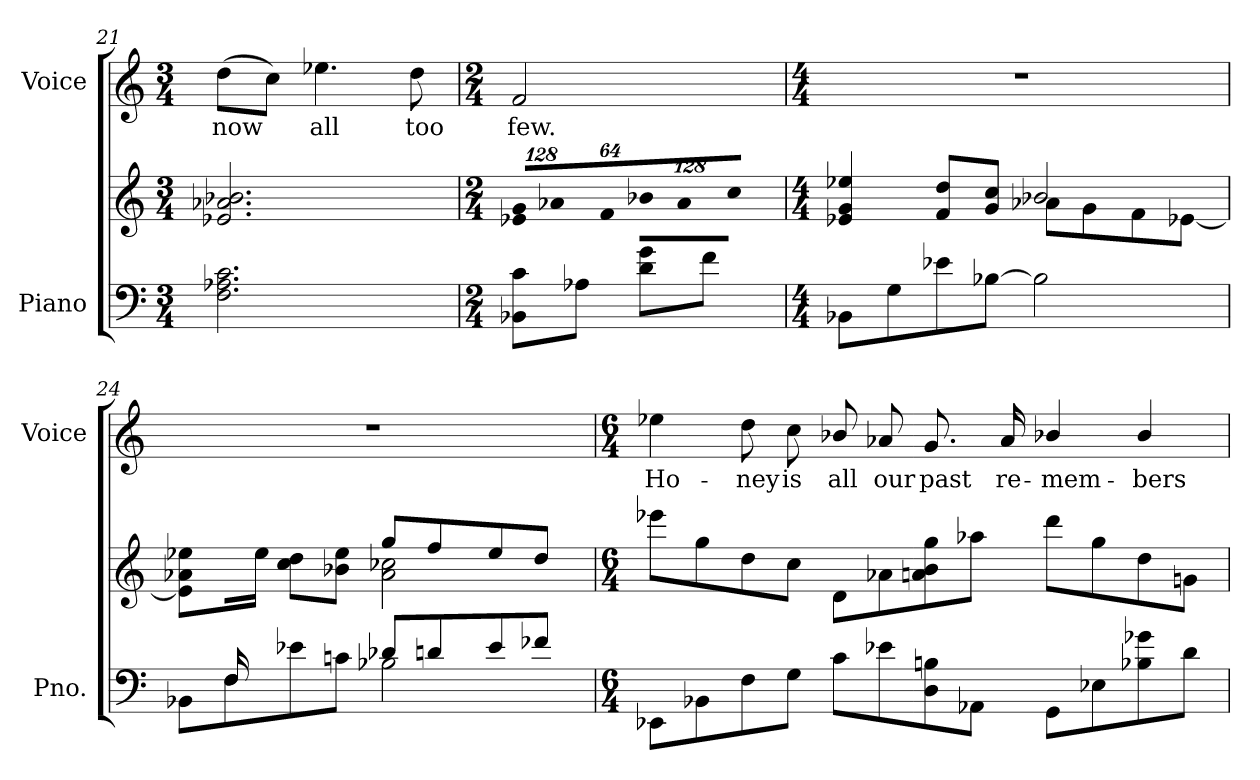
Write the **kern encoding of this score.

**kern	**kern	**kern	**text
*part2	*part2	*part1	*part1
*staff3	*staff2	*staff1	*staff1
*I"Piano	*	*I"Voice	*
*I'Pno.	*	*I'Voice	*
*clefF4	*clefG2	*clefG2	*
*k[]	*k[]	*k[]	*
*C:	*C:	*C:	*
*M3/4	*M3/4	*M3/4	*
=21	=21	=21	=21
!	!	!	!LO:LY:b:color=#000000
2.Fi\ 2.A-Xi 2.ci	2.e-Xi/ 2.a-Xi 2.b-Xi	(8ddi\L	now
.	.	8cci\J)	.
!	!	!	!LO:LY:b:color=#000000
.	.	4.ee-Xi\	all
!	!	!	!LO:LY:b:color=#000000
.	.	8ddi\	too
=22	=22	=22	=22
*M2/4	*M2/4	*M2/4	*
*	*Xbrackettup	*	*
!	!LO:N:vis=8	!	!
!	!	!	!LO:LY:b:color=#000000
8BB-Xi\ 8ciL	1024%85e-Xi/ 1024%85giL	2fi/	few.
!	!LO:N:vis=8	!	!
.	1024%85a-Xi/	.	.
8A-Xi\J	.	.	.
!	!LO:N:vis=8	!	!
.	512%43fi/J	.	.
!	!LO:N:vis=8	!	!
8di\ 8giL	1024%85b-Xi\L	.	.
!	!LO:N:vis=8	!	!
.	1024%85a-i\	.	.
8fi\J	.	.	.
!	!LO:N:vis=8	!	!
.	512%43cci\J	.	.
!!LO:PB:g=z
=23	=23	=23	=23
*M4/4	*M4/4	*M4/4	*
*	*^	*	*
8BB-Xi\L	4e-Xi/ 4gi 4ee-Xi	2ryy	1r	.
8Gi\	.	.	.	.
8e-Xi\	8fi/ 8ddiL	.	.	.
[>8B-Xi\J	8gi/ 8cciJ	.	.	.
2B-i\]	2b-Xi/	8a-Xi\L	.	.
.	.	8gi\	.	.
.	.	8fi\	.	.
.	.	[<8e-Xi\J	.	.
=24	=24	=24	=24	=24
*^	*	*	*	*
*	*^	*	*	*	*
8ryy	8BB-Xi\L	2ryy	8e-i\] 8a-Xi 8ee-XiL	2ryy	1r	.
16Fi/L	8Fi\	.	16ryy	.	.	.
2ryy	.	.	16ee-i\JJ	.	.	.
.	8e-Xi\	.	8cci\ 8ddiL	.	.	.
.	8cni\J	.	8b-Xi\ 8ee-iJ	.	.	.
.	8d-Xi/L	2B-Xi\	8ggi/L	2a-i\ 2cc-Xi	.	.
.	8dni/	.	8ffi/	.	.	.
4ryy	.	.	.	.	.	.
.	8e-i/	.	8ee-i/	.	.	.
.	8f-Xi/J	.	8ddi/J	.	.	.
16ryy	.	.	.	.	.	.
*v	*v	*v	*	*	*	*
*	*v	*v	*	*
!!LO:LB:g=z
=25	=25	=25	=25
*M6/4	*M6/4	*M6/4	*
!	!	!	!LO:LY:b:color=#000000
8EE-Xi\L	8eee-Xi\L	4ee-Xi\	Ho-
8BB-Xi\	8ggi\	.	.
!	!	!	!LO:LY:b:color=#000000
8Fi\	8ddi\	8ddi\	-ney
!	!	!	!LO:LY:b:color=#000000
8Gi\J	8cci\J	8cci\	is
!	!	!	!LO:LY:b:color=#000000
8ci\L	8di\L	8b-Xi/	all
!	!	!	!LO:LY:b:color=#000000
8e-Xi\	8a-Xi\	8a-Xi/	our
!	!	!	!LO:LY:b:color=#000000
8Di\ 8Bni	8ani\ 8bi 8ggi	8.gi/	past
8AA-Xi\J	8aa-Xi\J	.	.
!	!	!	!LO:LY:b:color=#000000
.	.	16a-i/	re-
!	!	!	!LO:LY:b:color=#000000
8GGi\L	8dddi\L	4b-Xi/	-mem-
8E-Xi\	8ggi\	.	.
!	!	!	!LO:LY:b:color=#000000
8B-Xi\ 8g-Xi	8ddi\	4b-i/	-bers
8di\J	8gni\J	.	.
=	=	=	=
*-	*-	*-	*-
